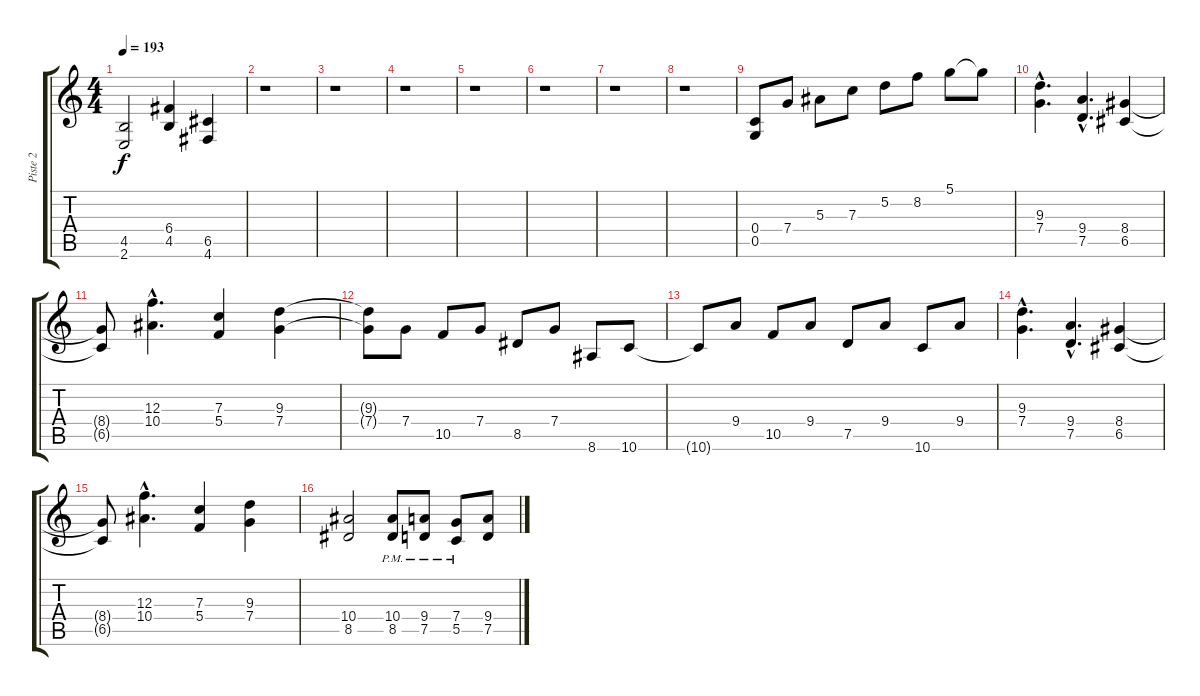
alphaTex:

\track ("Piste 2" "Piste 2") {instrument distortionguitar}
\staff {score tabs}
\tuning (D4 A3 F3 C3 G2 D2) {hide}
\ts (4 4)
\tempo 193
\clef g2
\ks c
(4.5{t} 2.6{t}).2{dy f} (6.4 4.5).4 (6.5 4.6).4 |
r.1 |
r.1 |
r.1 |
r.1 |
r.1 |
r.1 |
r.1 |
(0.4 0.5).8 7.4.8 5.3.8 7.3.8 5.2.8 8.2.8 5.1.8 5.1{t}.8 |
(9.3{hac} 7.4{hac}).4{d} (9.4{hac} 7.5{hac}).4{d} (8.4 6.5).4 |
(8.4{t} 6.5{t}).8 (12.3{hac} 10.4{hac}).4{d} (7.3 5.4).4 (9.3 7.4).4 |
(9.3{t} 7.4{t}).8 7.4.8 10.5.8 7.4.8 8.5.8 7.4.8 8.6.8 10.6.8 |
10.6{t}.8 9.4.8 10.5.8 9.4.8 7.5.8 9.4.8 10.6.8 9.4.8 |
(9.3{hac} 7.4{hac}).4{d} (9.4{hac} 7.5{hac}).4{d} (8.4 6.5).4 |
(8.4{t} 6.5{t}).8 (12.3{hac} 10.4{hac}).4{d} (7.3 5.4).4 (9.3 7.4).4 |
(10.4 8.5).2 (10.4{pm} 8.5{pm}).8 (9.4{pm} 7.5{pm}).8 (7.4{pm} 5.5{pm}).8 (9.4 7.5).8
